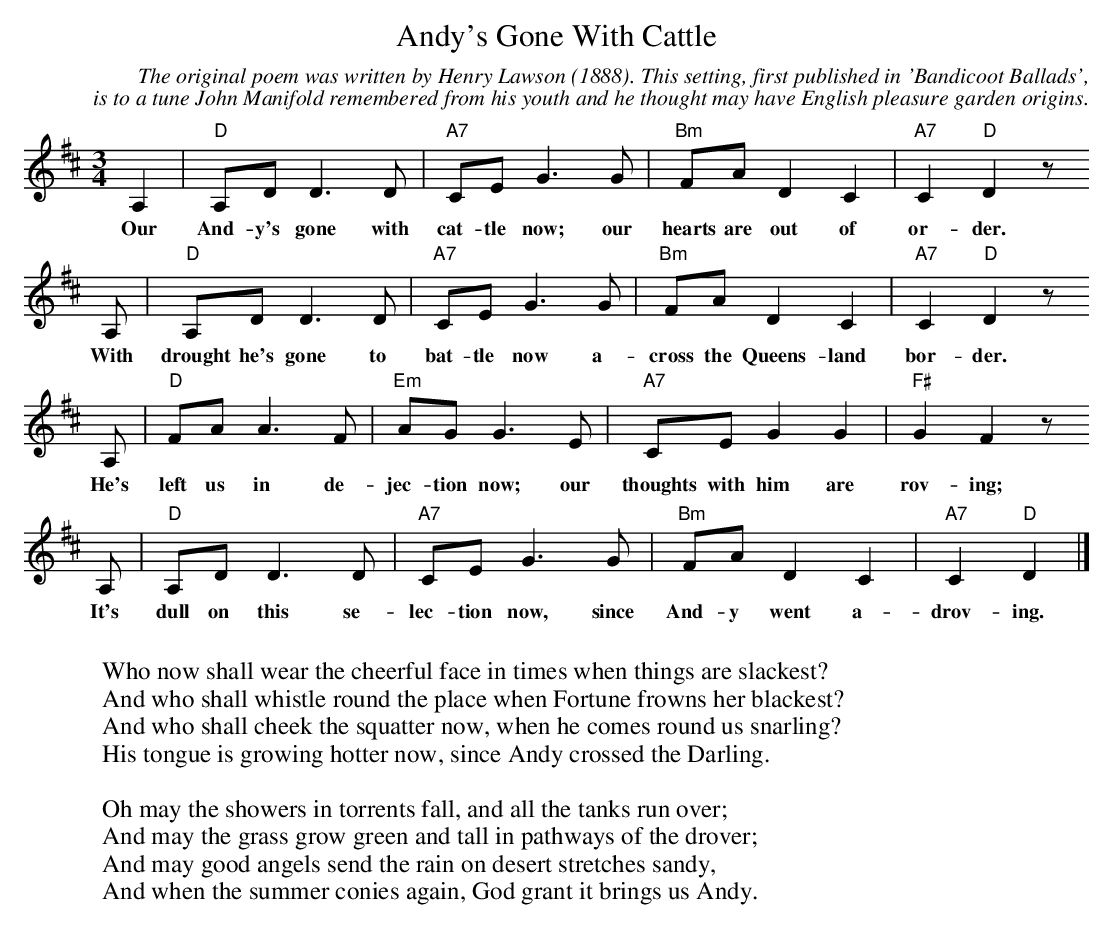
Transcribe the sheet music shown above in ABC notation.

X:1
T:Andy's Gone With Cattle
C:The original poem was written by Henry Lawson (1888). This setting, first published in 'Bandicoot Ballads',
C:is to a tune John Manifold remembered from his youth and he thought may have English pleasure garden origins.
M:3/4
L:1/8
K:Dmaj
A,2|"D"A,D D3D|"A7"CE G3G|"Bm"FA D2C2|"A7"C2"D"D2z
w:Our And-y's gone with cat-tle now; our hearts are out of or-der.
A,|"D"A,D D3D|"A7"CE G3G|"Bm"FA D2C2|"A7"C2"D"D2z
w:With drought he's gone to bat-tle now a-cross the Queens-land bor-der.
A,|"D"FA A3F|"Em"AGG3E|"A7"CEG2G2|"F#"G2F2z
w:He's left us in de-jec-tion now; our thoughts with him are rov-ing;
A,|"D"A,D D3D|"A7"CE G3G|"Bm"FA D2C2|"A7"C2"D"D2|]
w:It's dull on this se-lec-tion now, since And-y went a-drov-ing.
W:
W:Who now shall wear the cheerful face in times when things are slackest?
W:And who shall whistle round the place when Fortune frowns her blackest?
W:And who shall cheek the squatter now, when he comes round us snarling?
W:His tongue is growing hotter now, since Andy crossed the Darling.
W:
W:Oh may the showers in torrents fall, and all the tanks run over;
W:And may the grass grow green and tall in pathways of the drover;
W:And may good angels send the rain on desert stretches sandy,
W:And when the summer conies again, God grant it brings us Andy.
